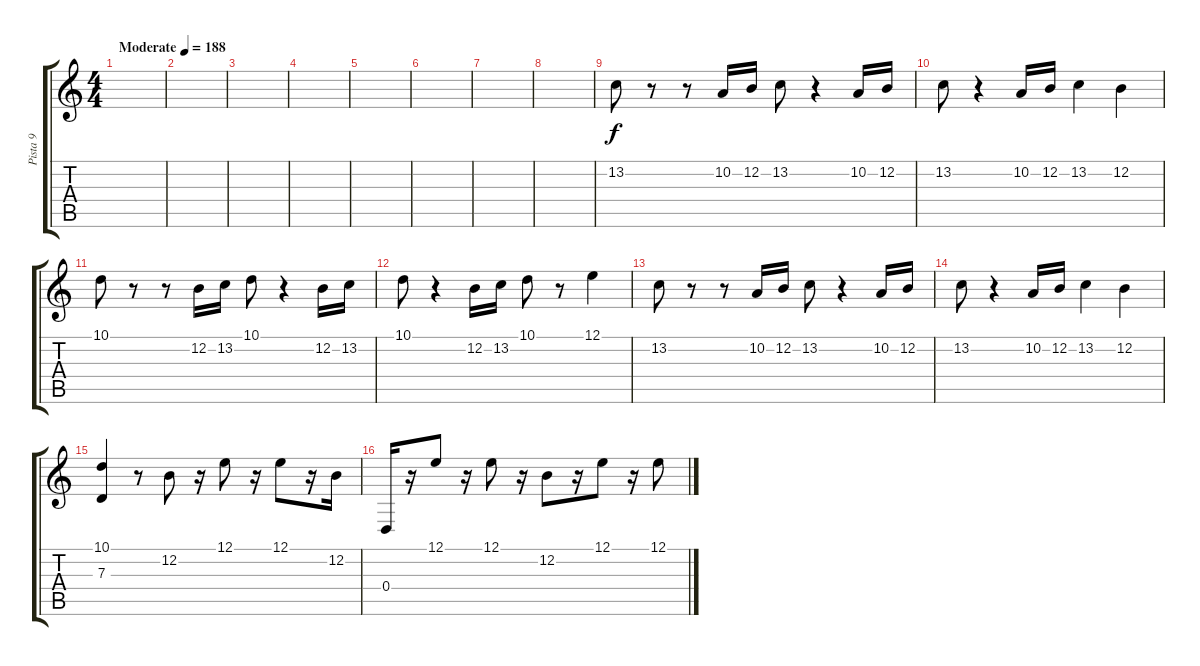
\track ("Pista 9" "Pista 9") {instrument trumpet}
\staff {score tabs}
\tuning (E4 B3 G3 D3 A2 E2) {hide}
\ts (4 4)
\tempo (188 "Moderate")
\clef g2
\ks c
|
|
|
|
|
|
|
|
13.2.8 r.8 r.8 10.2.16 12.2.16 13.2.8 r.4 10.2.16 12.2.16 |
13.2.8 r.4 10.2.16 12.2.16 13.2.4 12.2.4 |
10.1.8 r.8 r.8 12.2.16 13.2.16 10.1.8 r.4 12.2.16 13.2.16 |
10.1.8 r.4 12.2.16 13.2.16 10.1.8 r.8 12.1.4 |
13.2.8 r.8 r.8 10.2.16 12.2.16 13.2.8 r.4 10.2.16 12.2.16 |
13.2.8 r.4 10.2.16 12.2.16 13.2.4 12.2.4 |
(10.1 7.3).4 r.8 12.2.8 r.16 12.1.8 r.16 12.1.8 r.16 12.2.16 |
0.4.16 r.16 12.1.8 r.16 12.1.8 r.16 12.2.8 r.16 12.1.8 r.16 12.1.8
